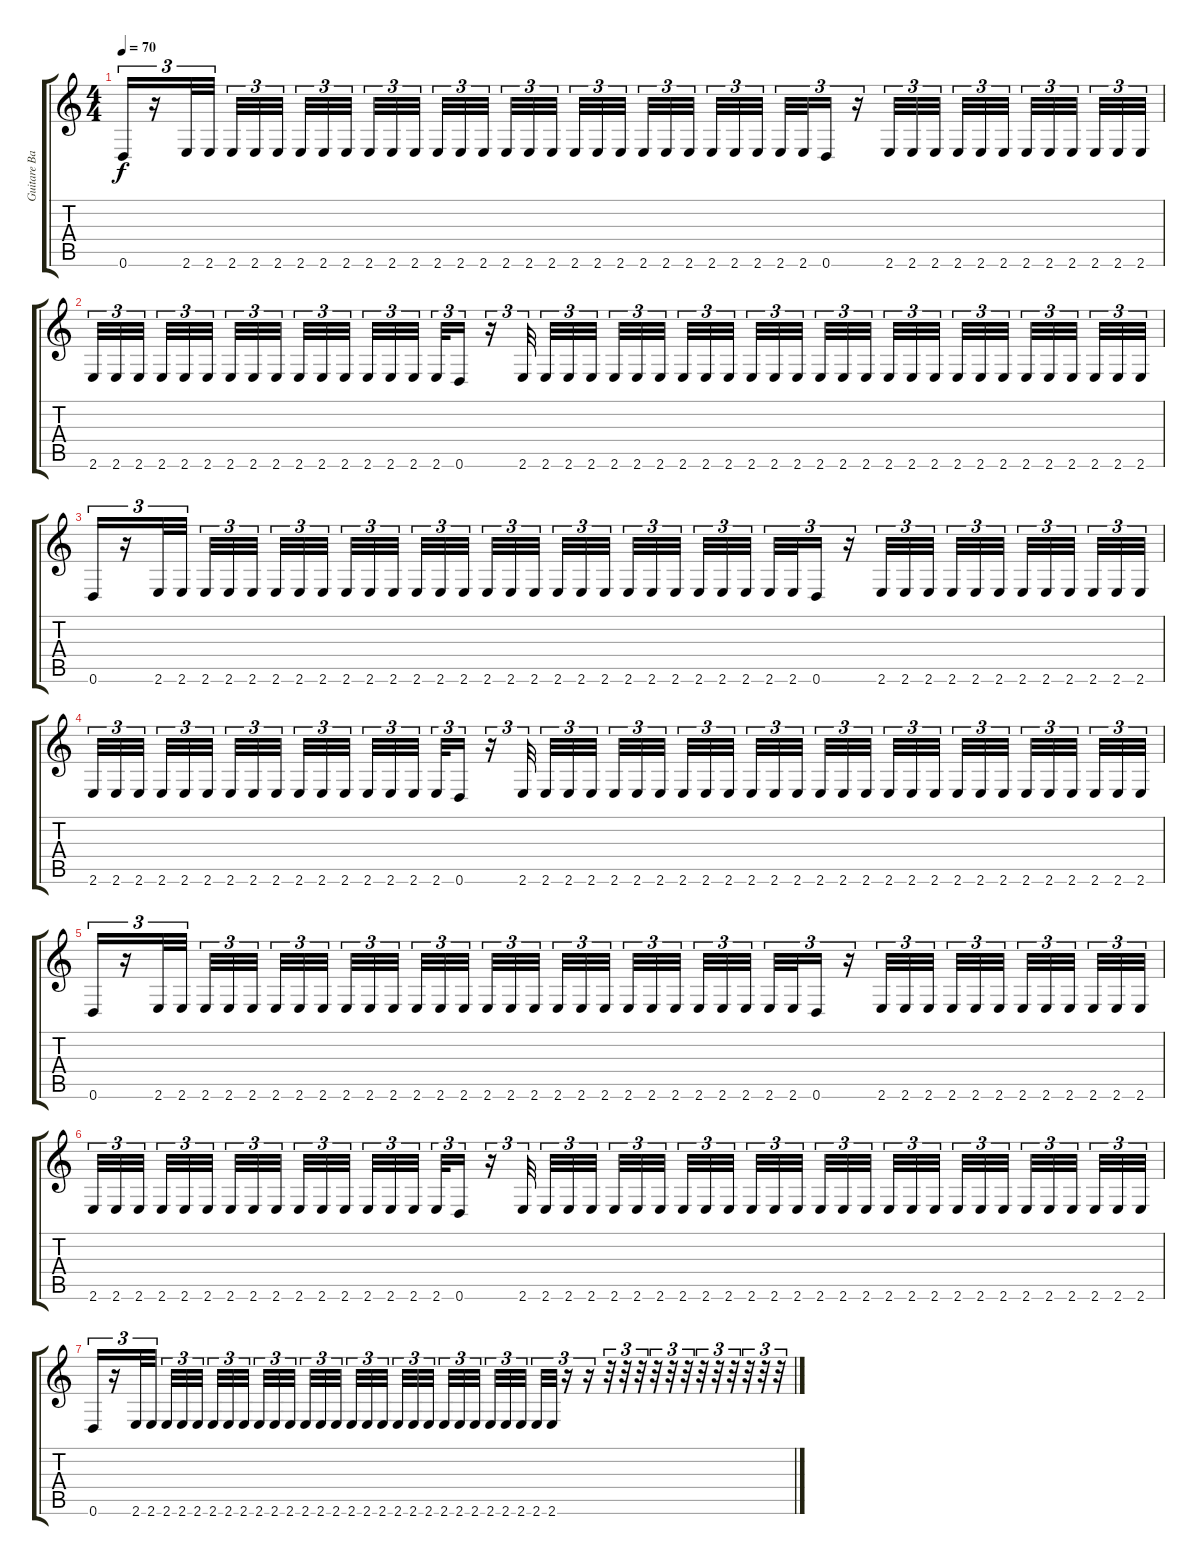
\track ("Guitare Basse" "Guitare Ba") {instrument electricbasspick}
\staff {score tabs}
\tuning (E4 B3 G3 D3 A2 D2) {hide}
\ts (4 4)
\tempo 70
\clef g2
\ks c
0.6.16{tu (3 2) dy f} r.16{tu (3 2)} 2.6.32{tu (3 2)} 2.6.32{tu (3 2)} 2.6.32{tu (3 2)} 2.6.32{tu (3 2)} 2.6.32{tu (3 2)} 2.6.32{tu (3 2)} 2.6.32{tu (3 2)} 2.6.32{tu (3 2)} 2.6.32{tu (3 2)} 2.6.32{tu (3 2)} 2.6.32{tu (3 2)} 2.6.32{tu (3 2)} 2.6.32{tu (3 2)} 2.6.32{tu (3 2)} 2.6.32{tu (3 2)} 2.6.32{tu (3 2)} 2.6.32{tu (3 2)} 2.6.32{tu (3 2)} 2.6.32{tu (3 2)} 2.6.32{tu (3 2)} 2.6.32{tu (3 2)} 2.6.32{tu (3 2)} 2.6.32{tu (3 2)} 2.6.32{tu (3 2)} 2.6.32{tu (3 2)} 2.6.32{tu (3 2)} 2.6.32{tu (3 2)} 2.6.32{tu (3 2)} 0.6.16{tu (3 2)} r.16{tu (3 2)} 2.6.32{tu (3 2)} 2.6.32{tu (3 2)} 2.6.32{tu (3 2)} 2.6.32{tu (3 2)} 2.6.32{tu (3 2)} 2.6.32{tu (3 2)} 2.6.32{tu (3 2)} 2.6.32{tu (3 2)} 2.6.32{tu (3 2)} 2.6.32{tu (3 2)} 2.6.32{tu (3 2)} 2.6.32{tu (3 2)} |
2.6.32{tu (3 2)} 2.6.32{tu (3 2)} 2.6.32{tu (3 2)} 2.6.32{tu (3 2)} 2.6.32{tu (3 2)} 2.6.32{tu (3 2)} 2.6.32{tu (3 2)} 2.6.32{tu (3 2)} 2.6.32{tu (3 2)} 2.6.32{tu (3 2)} 2.6.32{tu (3 2)} 2.6.32{tu (3 2)} 2.6.32{tu (3 2)} 2.6.32{tu (3 2)} 2.6.32{tu (3 2)} 2.6.32{tu (3 2)} 0.6.16{tu (3 2)} r.16{tu (3 2)} 2.6.32{tu (3 2)} 2.6.32{tu (3 2)} 2.6.32{tu (3 2)} 2.6.32{tu (3 2)} 2.6.32{tu (3 2)} 2.6.32{tu (3 2)} 2.6.32{tu (3 2)} 2.6.32{tu (3 2)} 2.6.32{tu (3 2)} 2.6.32{tu (3 2)} 2.6.32{tu (3 2)} 2.6.32{tu (3 2)} 2.6.32{tu (3 2)} 2.6.32{tu (3 2)} 2.6.32{tu (3 2)} 2.6.32{tu (3 2)} 2.6.32{tu (3 2)} 2.6.32{tu (3 2)} 2.6.32{tu (3 2)} 2.6.32{tu (3 2)} 2.6.32{tu (3 2)} 2.6.32{tu (3 2)} 2.6.32{tu (3 2)} 2.6.32{tu (3 2)} 2.6.32{tu (3 2)} 2.6.32{tu (3 2)} 2.6.32{tu (3 2)} 2.6.32{tu (3 2)} |
0.6.16{tu (3 2)} r.16{tu (3 2)} 2.6.32{tu (3 2)} 2.6.32{tu (3 2)} 2.6.32{tu (3 2)} 2.6.32{tu (3 2)} 2.6.32{tu (3 2)} 2.6.32{tu (3 2)} 2.6.32{tu (3 2)} 2.6.32{tu (3 2)} 2.6.32{tu (3 2)} 2.6.32{tu (3 2)} 2.6.32{tu (3 2)} 2.6.32{tu (3 2)} 2.6.32{tu (3 2)} 2.6.32{tu (3 2)} 2.6.32{tu (3 2)} 2.6.32{tu (3 2)} 2.6.32{tu (3 2)} 2.6.32{tu (3 2)} 2.6.32{tu (3 2)} 2.6.32{tu (3 2)} 2.6.32{tu (3 2)} 2.6.32{tu (3 2)} 2.6.32{tu (3 2)} 2.6.32{tu (3 2)} 2.6.32{tu (3 2)} 2.6.32{tu (3 2)} 2.6.32{tu (3 2)} 2.6.32{tu (3 2)} 0.6.16{tu (3 2)} r.16{tu (3 2)} 2.6.32{tu (3 2)} 2.6.32{tu (3 2)} 2.6.32{tu (3 2)} 2.6.32{tu (3 2)} 2.6.32{tu (3 2)} 2.6.32{tu (3 2)} 2.6.32{tu (3 2)} 2.6.32{tu (3 2)} 2.6.32{tu (3 2)} 2.6.32{tu (3 2)} 2.6.32{tu (3 2)} 2.6.32{tu (3 2)} |
2.6.32{tu (3 2)} 2.6.32{tu (3 2)} 2.6.32{tu (3 2)} 2.6.32{tu (3 2)} 2.6.32{tu (3 2)} 2.6.32{tu (3 2)} 2.6.32{tu (3 2)} 2.6.32{tu (3 2)} 2.6.32{tu (3 2)} 2.6.32{tu (3 2)} 2.6.32{tu (3 2)} 2.6.32{tu (3 2)} 2.6.32{tu (3 2)} 2.6.32{tu (3 2)} 2.6.32{tu (3 2)} 2.6.32{tu (3 2)} 0.6.16{tu (3 2)} r.16{tu (3 2)} 2.6.32{tu (3 2)} 2.6.32{tu (3 2)} 2.6.32{tu (3 2)} 2.6.32{tu (3 2)} 2.6.32{tu (3 2)} 2.6.32{tu (3 2)} 2.6.32{tu (3 2)} 2.6.32{tu (3 2)} 2.6.32{tu (3 2)} 2.6.32{tu (3 2)} 2.6.32{tu (3 2)} 2.6.32{tu (3 2)} 2.6.32{tu (3 2)} 2.6.32{tu (3 2)} 2.6.32{tu (3 2)} 2.6.32{tu (3 2)} 2.6.32{tu (3 2)} 2.6.32{tu (3 2)} 2.6.32{tu (3 2)} 2.6.32{tu (3 2)} 2.6.32{tu (3 2)} 2.6.32{tu (3 2)} 2.6.32{tu (3 2)} 2.6.32{tu (3 2)} 2.6.32{tu (3 2)} 2.6.32{tu (3 2)} 2.6.32{tu (3 2)} 2.6.32{tu (3 2)} |
0.6.16{tu (3 2)} r.16{tu (3 2)} 2.6.32{tu (3 2)} 2.6.32{tu (3 2)} 2.6.32{tu (3 2)} 2.6.32{tu (3 2)} 2.6.32{tu (3 2)} 2.6.32{tu (3 2)} 2.6.32{tu (3 2)} 2.6.32{tu (3 2)} 2.6.32{tu (3 2)} 2.6.32{tu (3 2)} 2.6.32{tu (3 2)} 2.6.32{tu (3 2)} 2.6.32{tu (3 2)} 2.6.32{tu (3 2)} 2.6.32{tu (3 2)} 2.6.32{tu (3 2)} 2.6.32{tu (3 2)} 2.6.32{tu (3 2)} 2.6.32{tu (3 2)} 2.6.32{tu (3 2)} 2.6.32{tu (3 2)} 2.6.32{tu (3 2)} 2.6.32{tu (3 2)} 2.6.32{tu (3 2)} 2.6.32{tu (3 2)} 2.6.32{tu (3 2)} 2.6.32{tu (3 2)} 2.6.32{tu (3 2)} 0.6.16{tu (3 2)} r.16{tu (3 2)} 2.6.32{tu (3 2)} 2.6.32{tu (3 2)} 2.6.32{tu (3 2)} 2.6.32{tu (3 2)} 2.6.32{tu (3 2)} 2.6.32{tu (3 2)} 2.6.32{tu (3 2)} 2.6.32{tu (3 2)} 2.6.32{tu (3 2)} 2.6.32{tu (3 2)} 2.6.32{tu (3 2)} 2.6.32{tu (3 2)} |
2.6.32{tu (3 2)} 2.6.32{tu (3 2)} 2.6.32{tu (3 2)} 2.6.32{tu (3 2)} 2.6.32{tu (3 2)} 2.6.32{tu (3 2)} 2.6.32{tu (3 2)} 2.6.32{tu (3 2)} 2.6.32{tu (3 2)} 2.6.32{tu (3 2)} 2.6.32{tu (3 2)} 2.6.32{tu (3 2)} 2.6.32{tu (3 2)} 2.6.32{tu (3 2)} 2.6.32{tu (3 2)} 2.6.32{tu (3 2)} 0.6.16{tu (3 2)} r.16{tu (3 2)} 2.6.32{tu (3 2)} 2.6.32{tu (3 2)} 2.6.32{tu (3 2)} 2.6.32{tu (3 2)} 2.6.32{tu (3 2)} 2.6.32{tu (3 2)} 2.6.32{tu (3 2)} 2.6.32{tu (3 2)} 2.6.32{tu (3 2)} 2.6.32{tu (3 2)} 2.6.32{tu (3 2)} 2.6.32{tu (3 2)} 2.6.32{tu (3 2)} 2.6.32{tu (3 2)} 2.6.32{tu (3 2)} 2.6.32{tu (3 2)} 2.6.32{tu (3 2)} 2.6.32{tu (3 2)} 2.6.32{tu (3 2)} 2.6.32{tu (3 2)} 2.6.32{tu (3 2)} 2.6.32{tu (3 2)} 2.6.32{tu (3 2)} 2.6.32{tu (3 2)} 2.6.32{tu (3 2)} 2.6.32{tu (3 2)} 2.6.32{tu (3 2)} 2.6.32{tu (3 2)} |
0.6.16{tu (3 2)} r.16{tu (3 2)} 2.6.32{tu (3 2)} 2.6.32{tu (3 2)} 2.6.32{tu (3 2)} 2.6.32{tu (3 2)} 2.6.32{tu (3 2)} 2.6.32{tu (3 2)} 2.6.32{tu (3 2)} 2.6.32{tu (3 2)} 2.6.32{tu (3 2)} 2.6.32{tu (3 2)} 2.6.32{tu (3 2)} 2.6.32{tu (3 2)} 2.6.32{tu (3 2)} 2.6.32{tu (3 2)} 2.6.32{tu (3 2)} 2.6.32{tu (3 2)} 2.6.32{tu (3 2)} 2.6.32{tu (3 2)} 2.6.32{tu (3 2)} 2.6.32{tu (3 2)} 2.6.32{tu (3 2)} 2.6.32{tu (3 2)} 2.6.32{tu (3 2)} 2.6.32{tu (3 2)} 2.6.32{tu (3 2)} 2.6.32{tu (3 2)} 2.6.32{tu (3 2)} 2.6.32{tu (3 2)} r.16{tu (3 2)} r.16{tu (3 2)} r.32{tu (3 2)} r.32{tu (3 2)} r.32{tu (3 2)} r.32{tu (3 2)} r.32{tu (3 2)} r.32{tu (3 2)} r.32{tu (3 2)} r.32{tu (3 2)} r.32{tu (3 2)} r.32{tu (3 2)} r.32{tu (3 2)} r.32{tu (3 2)}
